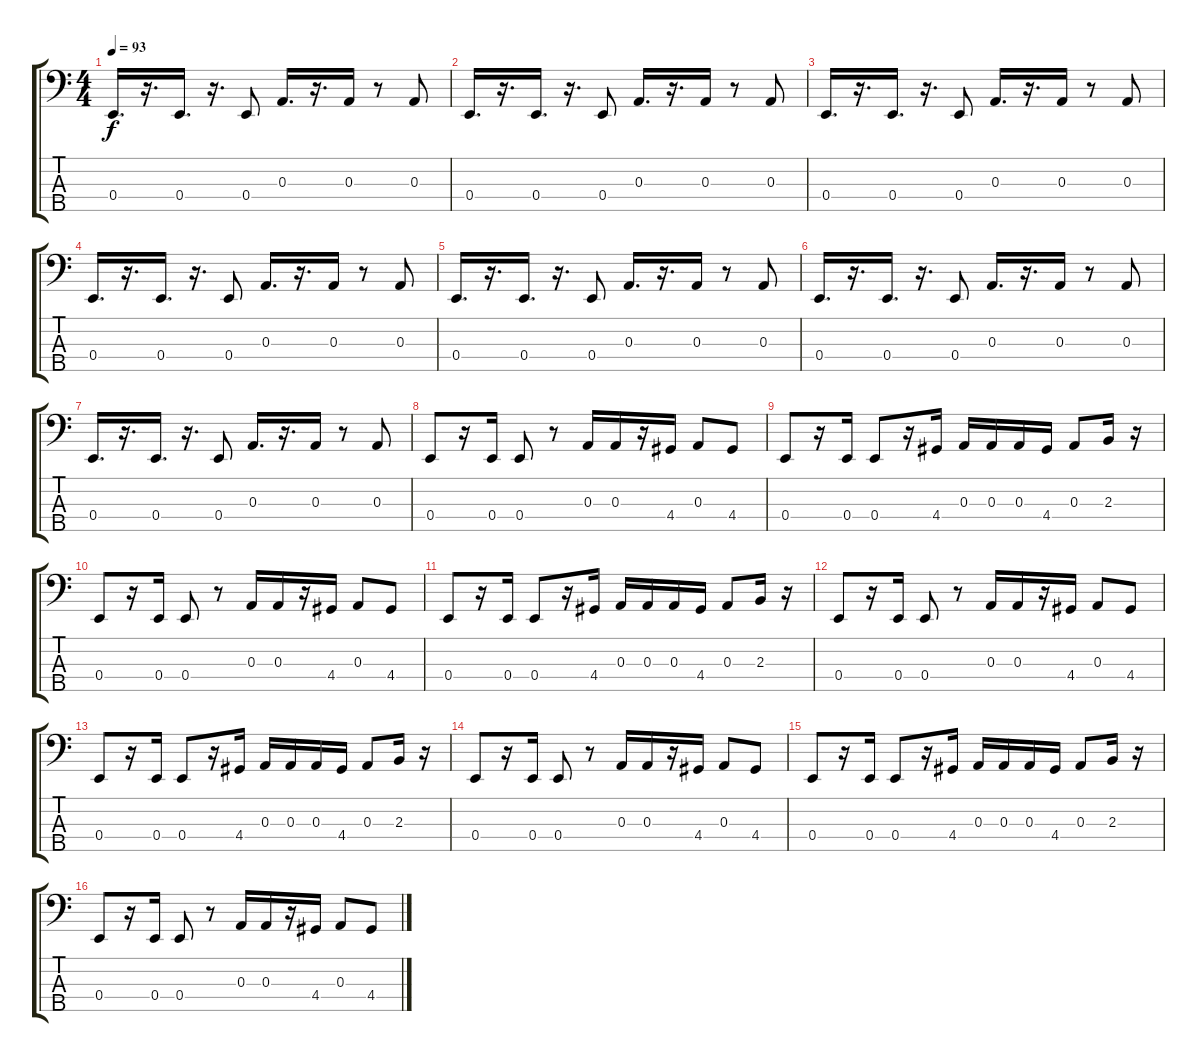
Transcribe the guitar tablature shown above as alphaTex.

\track "" {instrument electricbassfinger}
\staff {score tabs}
\tuning (G2 D2 A1 E1 B0) {hide}
\ts (4 4)
\tempo 93
\clef f4
\ks c
0.4.16{d dy f} r.16{d} 0.4.16{d} r.16{d} 0.4.8 0.3.16{d} r.16{d} 0.3.16 r.8 0.3.8 |
0.4.16{d} r.16{d} 0.4.16{d} r.16{d} 0.4.8 0.3.16{d} r.16{d} 0.3.16 r.8 0.3.8 |
0.4.16{d} r.16{d} 0.4.16{d} r.16{d} 0.4.8 0.3.16{d} r.16{d} 0.3.16 r.8 0.3.8 |
0.4.16{d} r.16{d} 0.4.16{d} r.16{d} 0.4.8 0.3.16{d} r.16{d} 0.3.16 r.8 0.3.8 |
0.4.16{d} r.16{d} 0.4.16{d} r.16{d} 0.4.8 0.3.16{d} r.16{d} 0.3.16 r.8 0.3.8 |
0.4.16{d} r.16{d} 0.4.16{d} r.16{d} 0.4.8 0.3.16{d} r.16{d} 0.3.16 r.8 0.3.8 |
0.4.16{d} r.16{d} 0.4.16{d} r.16{d} 0.4.8 0.3.16{d} r.16{d} 0.3.16 r.8 0.3.8 |
0.4.8 r.16 0.4.16 0.4.8 r.8 0.3.16 0.3.16 r.16 4.4.16 0.3.8 4.4.8 |
0.4.8 r.16 0.4.16 0.4.8 r.16 4.4.16 0.3.16 0.3.16 0.3.16 4.4.16 0.3.8 2.3.16 r.16 |
0.4.8 r.16 0.4.16 0.4.8 r.8 0.3.16 0.3.16 r.16 4.4.16 0.3.8 4.4.8 |
0.4.8 r.16 0.4.16 0.4.8 r.16 4.4.16 0.3.16 0.3.16 0.3.16 4.4.16 0.3.8 2.3.16 r.16 |
0.4.8 r.16 0.4.16 0.4.8 r.8 0.3.16 0.3.16 r.16 4.4.16 0.3.8 4.4.8 |
0.4.8 r.16 0.4.16 0.4.8 r.16 4.4.16 0.3.16 0.3.16 0.3.16 4.4.16 0.3.8 2.3.16 r.16 |
0.4.8 r.16 0.4.16 0.4.8 r.8 0.3.16 0.3.16 r.16 4.4.16 0.3.8 4.4.8 |
0.4.8 r.16 0.4.16 0.4.8 r.16 4.4.16 0.3.16 0.3.16 0.3.16 4.4.16 0.3.8 2.3.16 r.16 |
0.4.8 r.16 0.4.16 0.4.8 r.8 0.3.16 0.3.16 r.16 4.4.16 0.3.8 4.4.8
